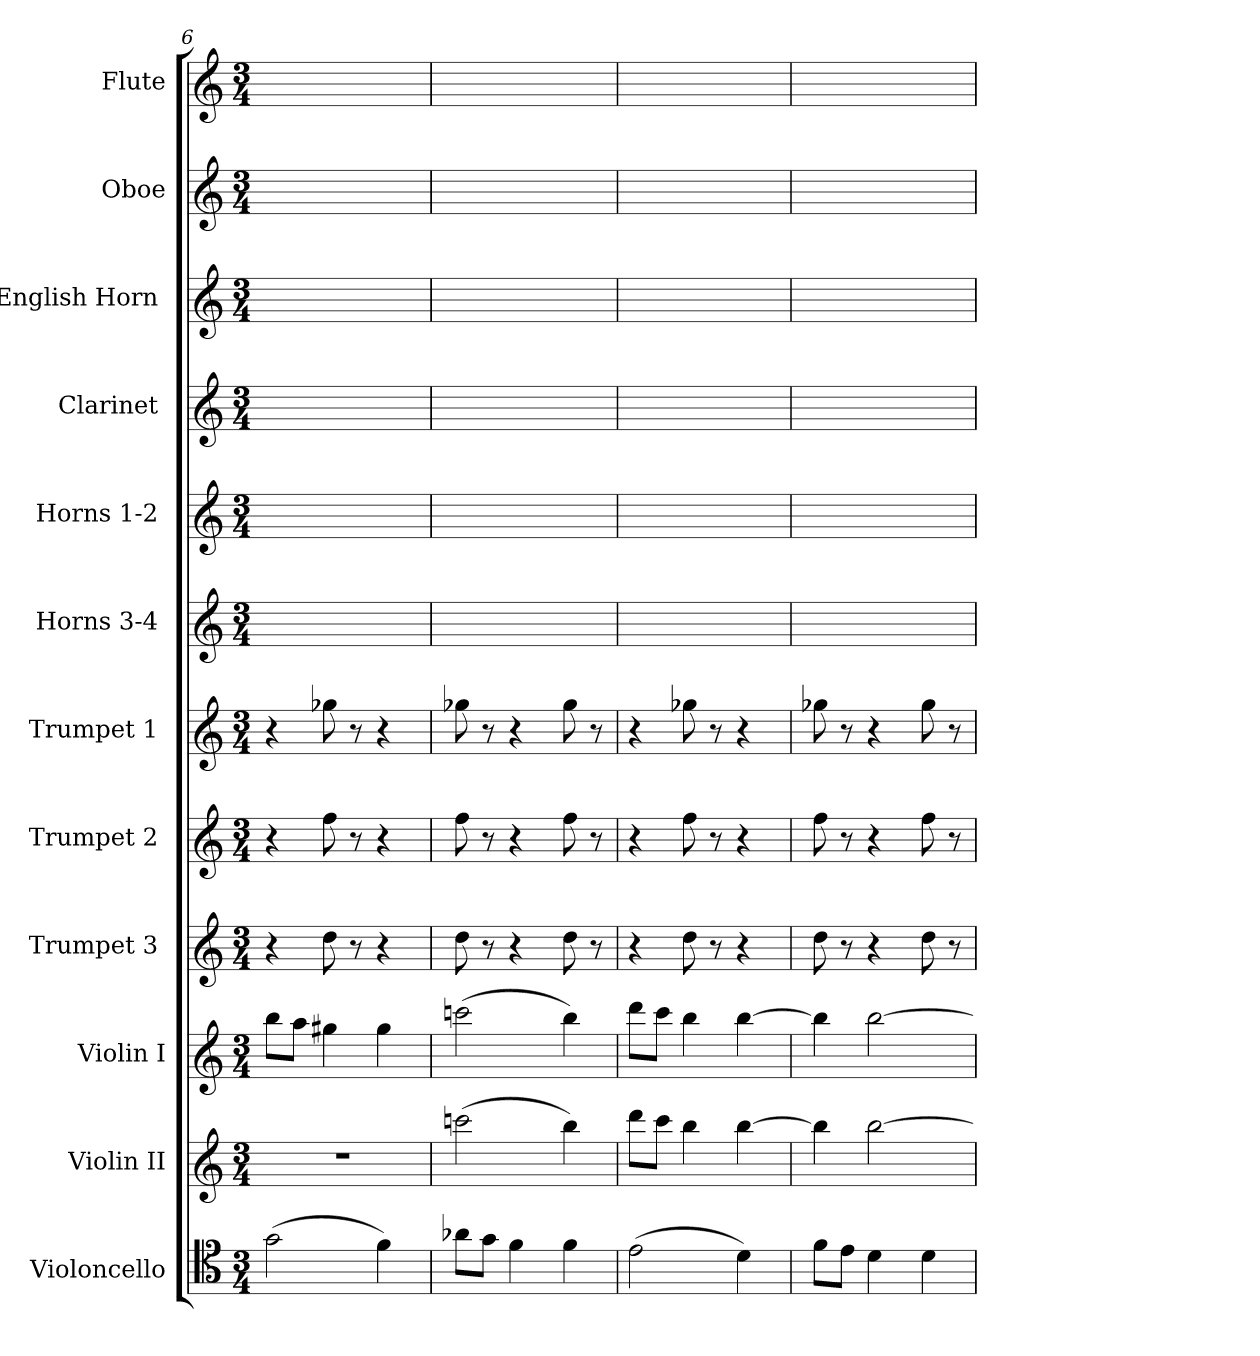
**kern	**kern	**kern	**kern	**kern	**kern	**kern	**kern	**kern	**kern	**kern	**kern
*part12	*part11	*part10	*part9	*part8	*part7	*part6	*part5	*part4	*part3	*part2	*part1
*staff12	*staff11	*staff10	*staff9	*staff8	*staff7	*staff6	*staff5	*staff4	*staff3	*staff2	*staff1
*I"Violoncello	*I"Violin II	*I"Violin I	*I"Trumpet 3 [C]	*I"Trumpet 2 [C]	*I"Trumpet 1 [C]	*I"Horns 3-4 [C]	*I"Horns 1-2 [C]	*I"Clarinet [C]	*I"English Horn [C]	*I"Oboe	*I"Flute
*I'Vc.	*I'Vln. II	*I'Vln. I	*I'Tpt.	*I'Tpt.	*I'Tpt.	*I'Hn.	*I'Hn.	*I'Cl.	*I'E.H.	*I'Ob.	*I'Fl.
*clefC4	*clefG2	*clefG2	*clefG2	*clefG2	*clefG2	*clefG2	*clefG2	*clefG2	*clefG2	*clefG2	*clefG2
*k[]	*k[]	*k[]	*k[]	*k[]	*k[]	*k[]	*k[]	*k[]	*k[]	*k[]	*k[]
*M3/4	*M3/4	*M3/4	*M3/4	*M3/4	*M3/4	*M3/4	*M3/4	*M3/4	*M3/4	*M3/4	*M3/4
=6	=6	=6	=6	=6	=6	=6	=6	=6	=6	=6	=6
(2g	4%3r	8bbL	4r	4r	4r	8ryy	8ryy	8ryy	8ryy	8ryy	8ryy
.	.	8aaJ	.	.	.	8ryy	8ryy	8ryy	8ryy	8ryy	8ryy
.	.	4gg#X	8dd	8ff	8gg-X	8ryy	8ryy	8ryy	8ryy	8ryy	8ryy
.	.	.	8r	8r	8r	8ryy	8ryy	8ryy	8ryy	8ryy	8ryy
4f)	.	4gg#	4r	4r	4r	8ryy	8ryy	8ryy	8ryy	8ryy	8ryy
.	.	.	.	.	.	8ryy	8ryy	8ryy	8ryy	8ryy	8ryy
=7	=7	=7	=7	=7	=7	=7	=7	=7	=7	=7	=7
8a-XL	(2cccn	(2cccn	8dd	8ff	8gg-X	8ryy	8ryy	8ryy	8ryy	8ryy	8ryy
8gJ	.	.	8r	8r	8r	8ryy	8ryy	8ryy	8ryy	8ryy	8ryy
4f	.	.	4r	4r	4r	8ryy	8ryy	8ryy	8ryy	8ryy	8ryy
.	.	.	.	.	.	8ryy	8ryy	8ryy	8ryy	8ryy	8ryy
4f	4bb)	4bb)	8dd	8ff	8gg-	8ryy	8ryy	8ryy	8ryy	8ryy	8ryy
.	.	.	8r	8r	8r	8ryy	8ryy	8ryy	8ryy	8ryy	8ryy
=8	=8	=8	=8	=8	=8	=8	=8	=8	=8	=8	=8
(2e	8dddL	8dddL	4r	4r	4r	8ryy	8ryy	8ryy	8ryy	8ryy	8ryy
.	8cccJ	8cccJ	.	.	.	8ryy	8ryy	8ryy	8ryy	8ryy	8ryy
.	4bb	4bb	8dd	8ff	8gg-X	8ryy	8ryy	8ryy	8ryy	8ryy	8ryy
.	.	.	8r	8r	8r	8ryy	8ryy	8ryy	8ryy	8ryy	8ryy
4d)	[4bb	[4bb	4r	4r	4r	8ryy	8ryy	8ryy	8ryy	8ryy	8ryy
.	.	.	.	.	.	8ryy	8ryy	8ryy	8ryy	8ryy	8ryy
=9	=9	=9	=9	=9	=9	=9	=9	=9	=9	=9	=9
8fL	4bb]	4bb]	8dd	8ff	8gg-X	8ryy	8ryy	8ryy	8ryy	8ryy	8ryy
8eJ	.	.	8r	8r	8r	8ryy	8ryy	8ryy	8ryy	8ryy	8ryy
4d	[2bb	[2bb	4r	4r	4r	8ryy	8ryy	8ryy	8ryy	8ryy	8ryy
.	.	.	.	.	.	8ryy	8ryy	8ryy	8ryy	8ryy	8ryy
4d	.	.	8dd	8ff	8gg-	8ryy	8ryy	8ryy	8ryy	8ryy	8ryy
.	.	.	8r	8r	8r	8ryy	8ryy	8ryy	8ryy	8ryy	8ryy
=	=	=	=	=	=	=	=	=	=	=	=
*-	*-	*-	*-	*-	*-	*-	*-	*-	*-	*-	*-
